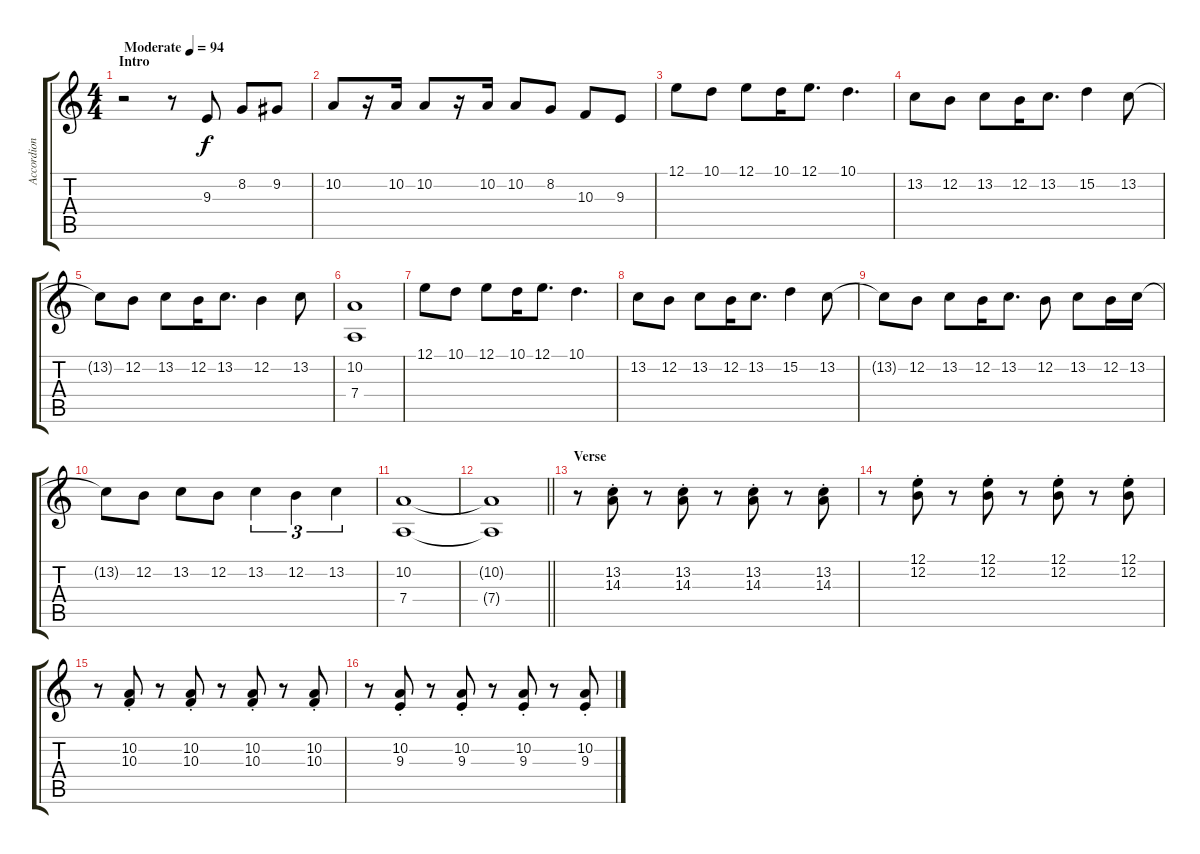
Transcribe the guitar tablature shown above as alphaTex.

\track ("Accordion" "Accordion") {instrument accordion}
\staff {score tabs}
\tuning (E4 B3 G3 D3 A2 E2) {hide}
\ts (4 4)
\section ("" "Intro")
\tempo (94 "Moderate")
\clef g2
\ks c
r.2{dy f instrument accordion} r.8 9.3.8 8.2.8 9.2.8 |
10.2.8 r.16 10.2.16 10.2.8 r.16 10.2.16 10.2.8 8.2.8 10.3.8 9.3.8 |
12.1.8 10.1.8 12.1.8 10.1.16 12.1.8{d} 10.1.4{d} |
13.2.8 12.2.8 13.2.8 12.2.16 13.2.8{d} 15.2.4 13.2.8 |
13.2{t}.8 12.2.8 13.2.8 12.2.16 13.2.8{d} 12.2.4 13.2.8 |
(10.2 7.4).1 |
12.1.8 10.1.8 12.1.8 10.1.16 12.1.8{d} 10.1.4{d} |
13.2.8 12.2.8 13.2.8 12.2.16 13.2.8{d} 15.2.4 13.2.8 |
13.2{t}.8 12.2.8 13.2.8 12.2.16 13.2.8{d} 12.2.8 13.2.8 12.2.16 13.2.16 |
13.2{t}.8 12.2.8 13.2.8 12.2.8 13.2.4{tu (3 2)} 12.2.4{tu (3 2)} 13.2.4{tu (3 2)} |
(10.2 7.4).1 |
\barLineRight lightlight
(10.2{t} 7.4{t}).1 |
\section ("" "Verse")
r.8 (13.2{st} 14.3{st}).8 r.8 (13.2{st} 14.3{st}).8 r.8 (13.2{st} 14.3{st}).8 r.8 (13.2{st} 14.3{st}).8 |
r.8 (12.1{st} 12.2{st}).8 r.8 (12.1{st} 12.2{st}).8 r.8 (12.1{st} 12.2{st}).8 r.8 (12.1{st} 12.2{st}).8 |
r.8 (10.2{st} 10.3{st}).8 r.8 (10.2{st} 10.3{st}).8 r.8 (10.2{st} 10.3{st}).8 r.8 (10.2{st} 10.3{st}).8 |
r.8 (10.2{st} 9.3{st}).8 r.8 (10.2{st} 9.3{st}).8 r.8 (10.2{st} 9.3{st}).8 r.8 (10.2{st} 9.3{st}).8
